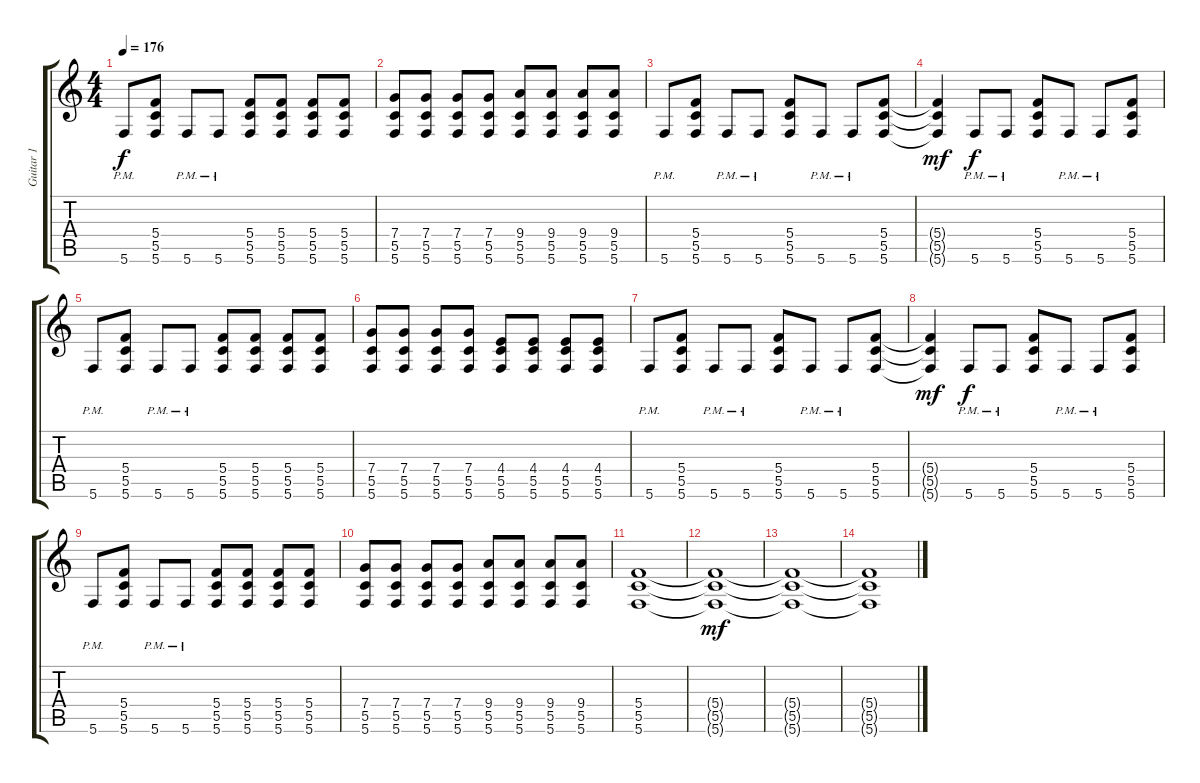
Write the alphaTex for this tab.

\track ("Guitar 1" "Guitar 1") {instrument distortionguitar}
\staff {score tabs}
\tuning (E4 C4 G3 C3 G2 C2) {hide}
\ts (4 4)
\tempo 176
\clef g2
\ks c
5.6{pm}.8{dy f} (5.4 5.5 5.6).8 5.6{pm}.8 5.6{pm}.8 (5.4 5.5 5.6).8 (5.4 5.5 5.6).8 (5.4 5.5 5.6).8 (5.4 5.5 5.6).8 |
(7.4 5.5 5.6).8 (7.4 5.5 5.6).8 (7.4 5.5 5.6).8 (7.4 5.5 5.6).8 (9.4 5.5 5.6).8 (9.4 5.5 5.6).8 (9.4 5.5 5.6).8 (9.4 5.5 5.6).8 |
5.6{pm}.8 (5.4 5.5 5.6).8 5.6{pm}.8 5.6{pm}.8 (5.4 5.5 5.6).8 5.6{pm}.8 5.6{pm}.8 (5.4 5.5 5.6).8 |
(5.4{t} 5.5{t} 5.6{t}).4{dy mf} 5.6{pm}.8{dy f} 5.6{pm}.8 (5.4 5.5 5.6).8 5.6{pm}.8 5.6{pm}.8 (5.4 5.5 5.6).8 |
5.6{pm}.8 (5.4 5.5 5.6).8 5.6{pm}.8 5.6{pm}.8 (5.4 5.5 5.6).8 (5.4 5.5 5.6).8 (5.4 5.5 5.6).8 (5.4 5.5 5.6).8 |
(7.4 5.5 5.6).8 (7.4 5.5 5.6).8 (7.4 5.5 5.6).8 (7.4 5.5 5.6).8 (4.4 5.5 5.6).8 (4.4 5.5 5.6).8 (4.4 5.5 5.6).8 (4.4 5.5 5.6).8 |
5.6{pm}.8 (5.4 5.5 5.6).8 5.6{pm}.8 5.6{pm}.8 (5.4 5.5 5.6).8 5.6{pm}.8 5.6{pm}.8 (5.4 5.5 5.6).8 |
(5.4{t} 5.5{t} 5.6{t}).4{dy mf} 5.6{pm}.8{dy f} 5.6{pm}.8 (5.4 5.5 5.6).8 5.6{pm}.8 5.6{pm}.8 (5.4 5.5 5.6).8 |
5.6{pm}.8 (5.4 5.5 5.6).8 5.6{pm}.8 5.6{pm}.8 (5.4 5.5 5.6).8 (5.4 5.5 5.6).8 (5.4 5.5 5.6).8 (5.4 5.5 5.6).8 |
(7.4 5.5 5.6).8 (7.4 5.5 5.6).8 (7.4 5.5 5.6).8 (7.4 5.5 5.6).8 (9.4 5.5 5.6).8 (9.4 5.5 5.6).8 (9.4 5.5 5.6).8 (9.4 5.5 5.6).8 |
(5.4 5.5 5.6).1 |
(5.4{t} 5.5{t} 5.6{t}).1{dy mf} |
(5.4{t} 5.5{t} 5.6{t}).1 |
(5.4{t} 5.5{t} 5.6{t}).1
